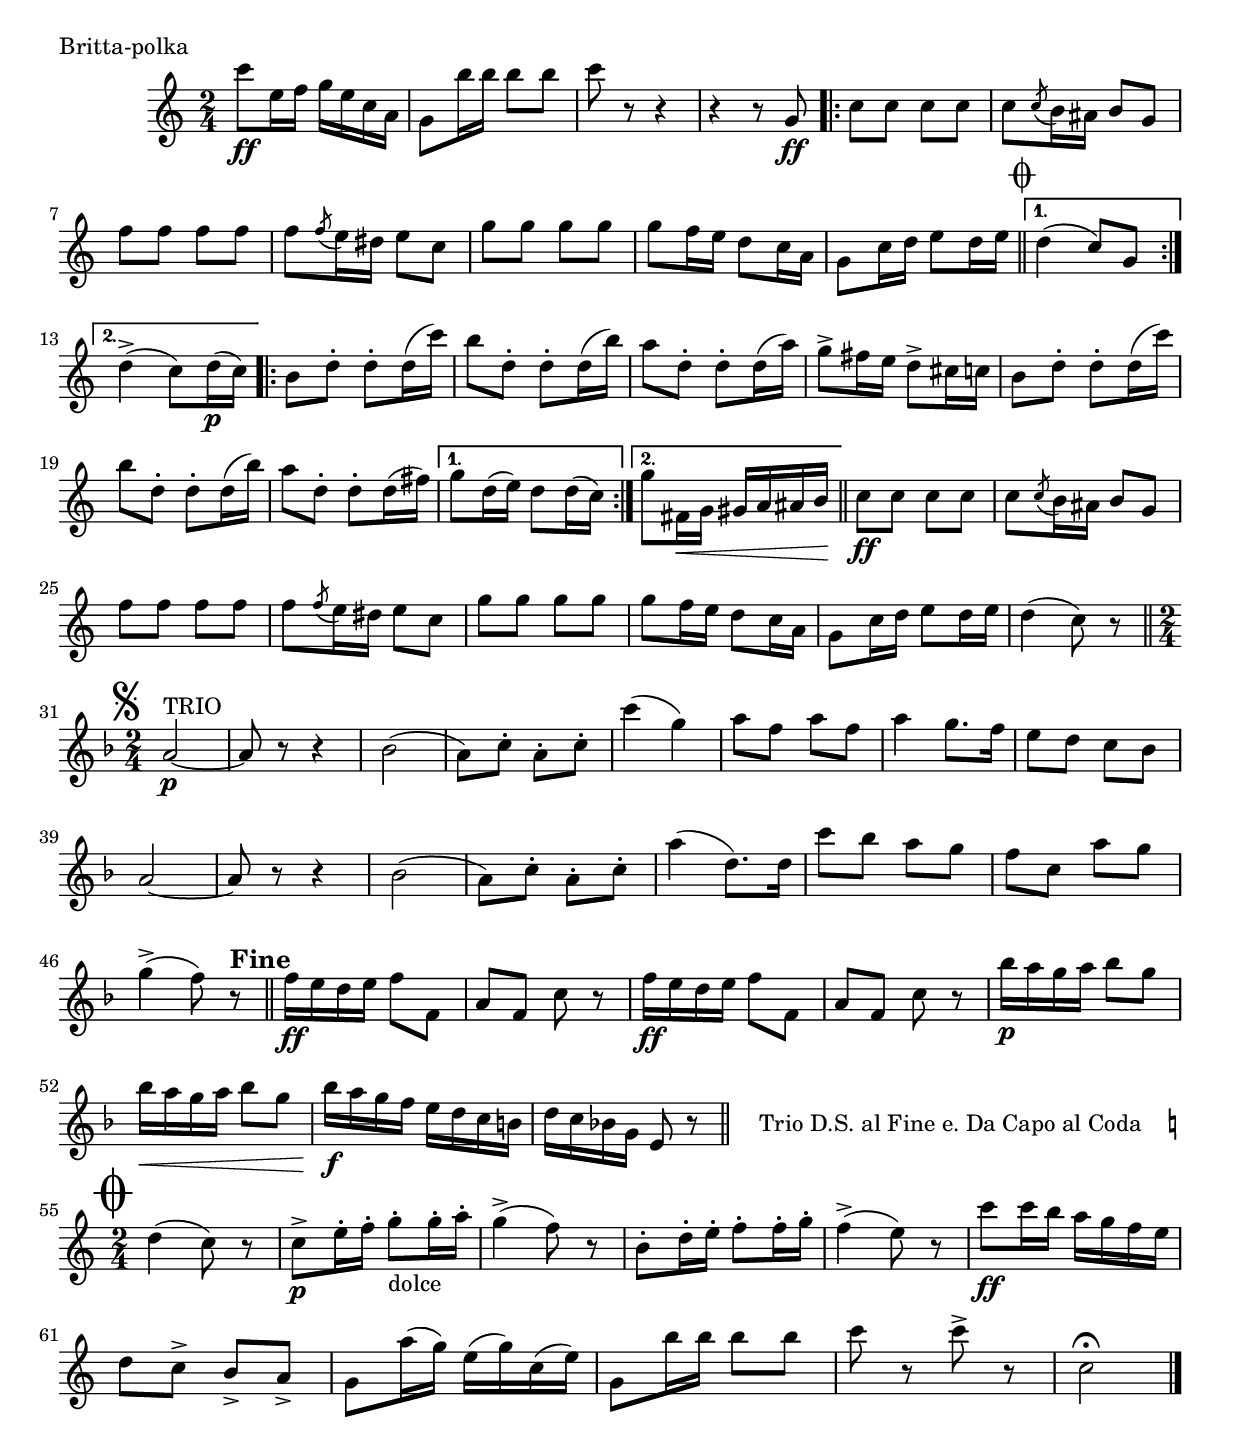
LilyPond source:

\version "2.22.1"
% When ready to include in collection:	1. Comment out top section with \Include file(s)
%					2. \midi section if present.
%Comment out from here
%{
\include "../../../Includes/Polis_format.ily"

%...to here
%}
  \score {

    % Svenska Polisens Marscher: 1. Title    
    \relative c'' { 
    	    \key c \major \time 2/4 
    	    \compressEmptyMeasures
    	    \set Score.markFormatter = #format-mark-box-letters
    	    \set Score.explicitKeySignatureVisibility = #begin-of-line-visible
    	    
    	    c'8\ff e,16 f g e c a |g8 b'16 b b8 b |c8 r r4 | r r8 g,\ff

    	    \repeat volta 2 {
    	    	    c8 c c c |c \acciaccatura c8 b16 ais b8 g |f' f f f 
    	    f \acciaccatura f8 e16 dis e8 c |g' g g g |g f16 e d8 c16 a
    	    g8 c16 d e8 d16 e \bar "||" 
    	    \mark \markup { \musicglyph #"scripts.coda" } }
    	    \alternative {
    	    	    {d4 (c8) g }
    	    	    {d'4-> (c8) d16\p (c) }
    	    }
    	    
    	    \repeat volta 2 {
    	    	    b8 d-. d-. d16 (c') |b8 d,-. d-. d16 (b') 
    	    	    a8 d,-. d-. d16 (a') |g8-> fis16 e d8-> cis16 c!
    	    	    b8 d-. d-. d16 (c') |b8 d,-. d-. d16 (b') 
    	    	    a8 d,-. d-. d16 (fis) }
    	    \alternative {
    	    	    {g8 d16 (e) d8 d16 (c) }
    	    	    {g'8 fis,16\< g gis a ais b\! \bar "||"}
    	    }
    	    
    	    c8\ff c c c |c \acciaccatura c8 b16 ais b8 g |f' f f f 
    	    f \acciaccatura f8 e16 dis e8 c |g' g g g |g f16 e d8 c16 a
    	    g8 c16 d e8 d16 e |d4 (c8) r \bar "||" \break
    	    
    	    \key f \major \time 2/4  
    	    \mark \markup { \musicglyph #"scripts.segno" }
    	    a2~\p^\markup {TRIO} |a8 r r4 |bes2 ( |a8) c-. a-. c-. |c'4 (g)
    	    a8 f a f |a4 g8. f16 |e8 d c bes |a2~ |a8 r r4 |bes2 ( 
    	    a8) c-. a-. c-. |a'4 (d,8.) d16 |c'8 bes a g |f c a' g 
    	    g4-> (f8) r^\markup {\bold\large "Fine"}
    	    \bar "||"
    	    
    	    f16\ff e d e f8 f, |a f c' r |f16\ff e d e f8 f, |a f c' r
    	    bes'16\p a g a bes8 g |bes16\< a g a bes8 g |bes16\f a g f e d c b
    	    d c bes! g e8 r \bar "||"
    	    
% \cadenzaOn will suppress the bar count and \stopStaff removes the staff lines.
     \cadenzaOn
    	 \stopStaff
    	   \override Staff.TimeSignature #'break-visibility = #end-of-line-invisible
    	   \set Staff.explicitClefVisibility = #end-of-line-invisible 
    	   \set Staff.explicitKeySignatureVisibility = #end-of-line-invisible 
    	   \set Staff.printKeyCancellation = ##f 
    	   
    	   \once \override TextScript.extra-offset = #'( 2 . -3.5 )
    	   s1*0^\markup { "Trio D.S. al Fine e. Da Capo al Coda" }
% Increasing the unfold counter will expand the staff-free space
          \repeat unfold 6 {
          s4 s4
          \bar "" }
% Resume bar count and show staff lines again
        \startStaff
     \cadenzaOff

% Coda on new line, use this:
     	\break
     	\once \override Score.RehearsalMark.font-size = #5
     	\mark \markup { \musicglyph #"scripts.coda" }

% The coda
	\key c \major \time 2/4
	d'4 (c8) r |c8->\p e16-. f-. g8-._\markup {dolce} g16-. a-. |g4-> (f8) r
	b,-. d16-. e-. f8-. f16-. g-. |f4-> (e8) r |c'\ff c16 b a g f e
	d8 c-> b-> a-> |g8 a'16 (g) e (g) c, (e) |g,8 b'16 b b8 b |c r c-> r 
	c,2\fermata\bar"|." %\break	    
    }%end relative
    \header {
    	    piece = "Britta-polka"
    	    composer = "H.C.Lumbye"
    	}
  }%end score
